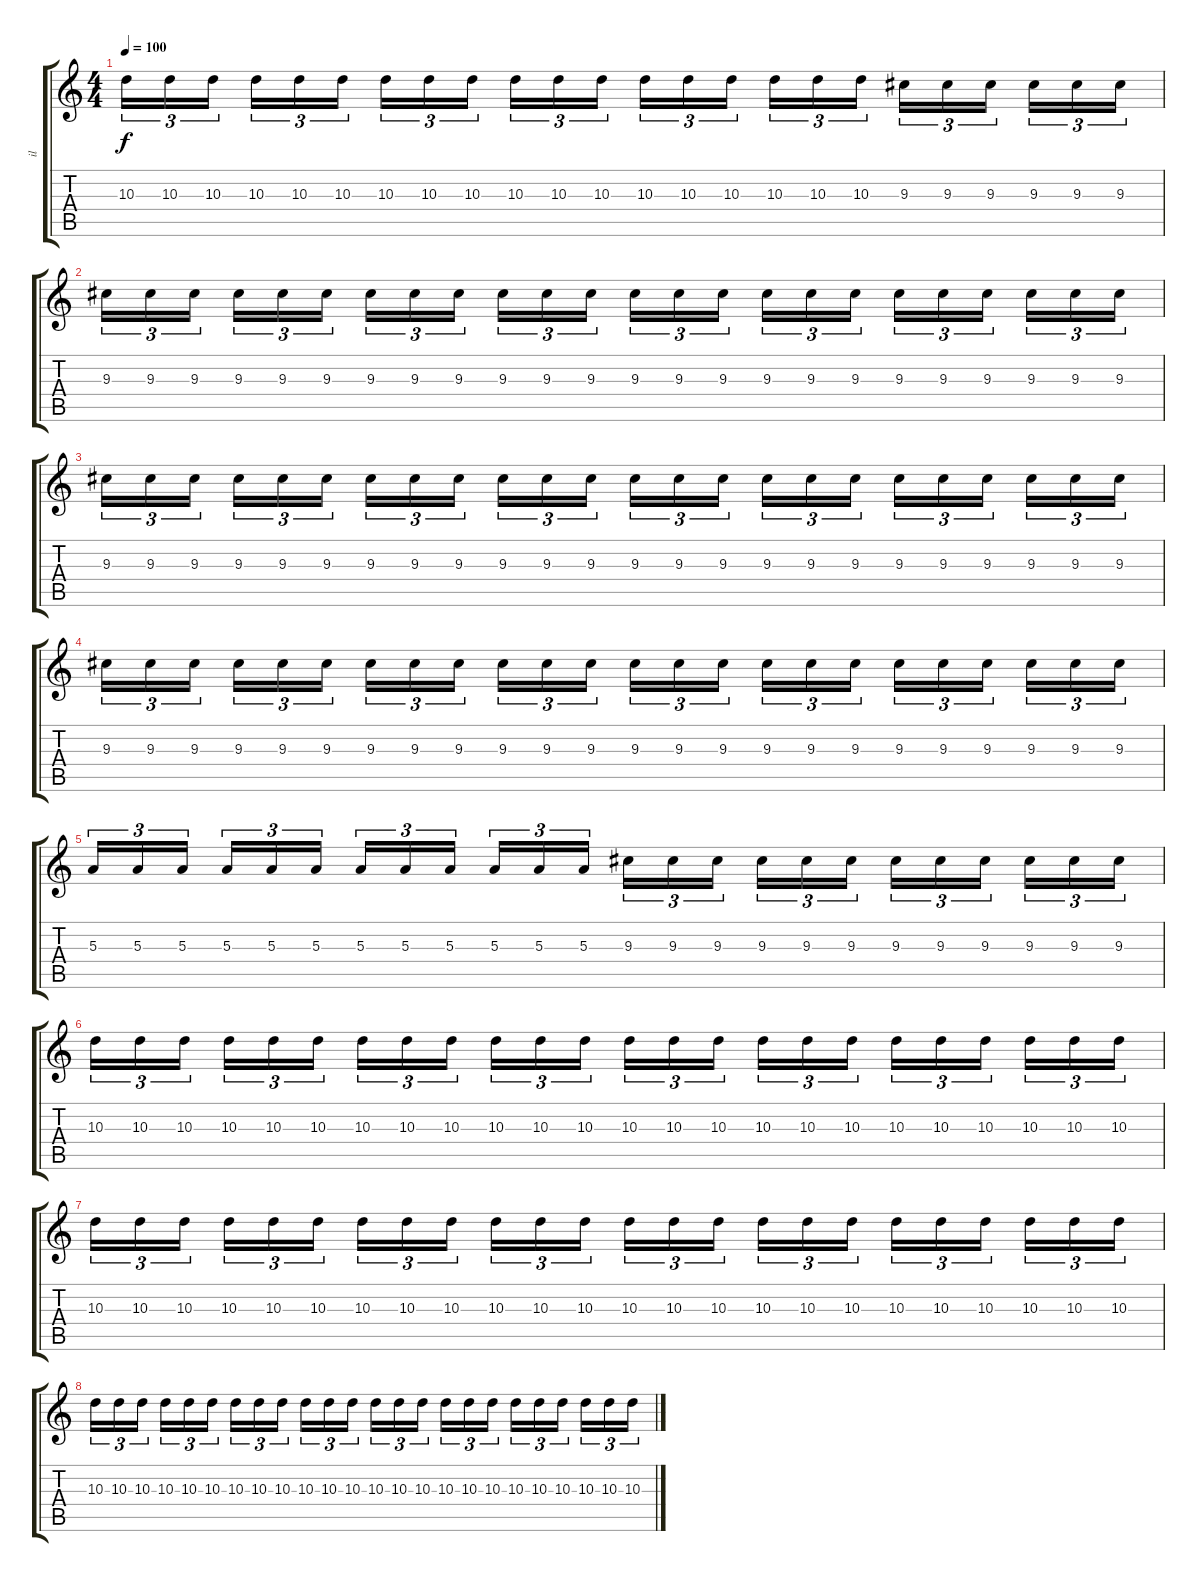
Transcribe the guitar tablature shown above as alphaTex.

\track ("il" "il") {instrument distortionguitar}
\staff {score tabs}
\tuning (Db4 Ab3 E3 B2 Gb2 Db2) {hide}
\ts (4 4)
\tempo 100
\clef g2
\ks c
10.3.16{tu (3 2) dy f} 10.3.16{tu (3 2)} 10.3.16{tu (3 2) beam splitsecondary} 10.3.16{tu (3 2)} 10.3.16{tu (3 2)} 10.3.16{tu (3 2)} 10.3.16{tu (3 2)} 10.3.16{tu (3 2)} 10.3.16{tu (3 2) beam splitsecondary} 10.3.16{tu (3 2)} 10.3.16{tu (3 2)} 10.3.16{tu (3 2)} 10.3.16{tu (3 2)} 10.3.16{tu (3 2)} 10.3.16{tu (3 2) beam splitsecondary} 10.3.16{tu (3 2)} 10.3.16{tu (3 2)} 10.3.16{tu (3 2)} 9.3.16{tu (3 2)} 9.3.16{tu (3 2)} 9.3.16{tu (3 2) beam splitsecondary} 9.3.16{tu (3 2)} 9.3.16{tu (3 2)} 9.3.16{tu (3 2)} |
9.3.16{tu (3 2)} 9.3.16{tu (3 2)} 9.3.16{tu (3 2) beam splitsecondary} 9.3.16{tu (3 2)} 9.3.16{tu (3 2)} 9.3.16{tu (3 2)} 9.3.16{tu (3 2)} 9.3.16{tu (3 2)} 9.3.16{tu (3 2) beam splitsecondary} 9.3.16{tu (3 2)} 9.3.16{tu (3 2)} 9.3.16{tu (3 2)} 9.3.16{tu (3 2)} 9.3.16{tu (3 2)} 9.3.16{tu (3 2) beam splitsecondary} 9.3.16{tu (3 2)} 9.3.16{tu (3 2)} 9.3.16{tu (3 2)} 9.3.16{tu (3 2)} 9.3.16{tu (3 2)} 9.3.16{tu (3 2) beam splitsecondary} 9.3.16{tu (3 2)} 9.3.16{tu (3 2)} 9.3.16{tu (3 2)} |
9.3.16{tu (3 2)} 9.3.16{tu (3 2)} 9.3.16{tu (3 2) beam splitsecondary} 9.3.16{tu (3 2)} 9.3.16{tu (3 2)} 9.3.16{tu (3 2)} 9.3.16{tu (3 2)} 9.3.16{tu (3 2)} 9.3.16{tu (3 2) beam splitsecondary} 9.3.16{tu (3 2)} 9.3.16{tu (3 2)} 9.3.16{tu (3 2)} 9.3.16{tu (3 2)} 9.3.16{tu (3 2)} 9.3.16{tu (3 2) beam splitsecondary} 9.3.16{tu (3 2)} 9.3.16{tu (3 2)} 9.3.16{tu (3 2)} 9.3.16{tu (3 2)} 9.3.16{tu (3 2)} 9.3.16{tu (3 2) beam splitsecondary} 9.3.16{tu (3 2)} 9.3.16{tu (3 2)} 9.3.16{tu (3 2)} |
9.3.16{tu (3 2)} 9.3.16{tu (3 2)} 9.3.16{tu (3 2) beam splitsecondary} 9.3.16{tu (3 2)} 9.3.16{tu (3 2)} 9.3.16{tu (3 2)} 9.3.16{tu (3 2)} 9.3.16{tu (3 2)} 9.3.16{tu (3 2) beam splitsecondary} 9.3.16{tu (3 2)} 9.3.16{tu (3 2)} 9.3.16{tu (3 2)} 9.3.16{tu (3 2)} 9.3.16{tu (3 2)} 9.3.16{tu (3 2) beam splitsecondary} 9.3.16{tu (3 2)} 9.3.16{tu (3 2)} 9.3.16{tu (3 2)} 9.3.16{tu (3 2)} 9.3.16{tu (3 2)} 9.3.16{tu (3 2) beam splitsecondary} 9.3.16{tu (3 2)} 9.3.16{tu (3 2)} 9.3.16{tu (3 2)} |
5.3.16{tu (3 2)} 5.3.16{tu (3 2)} 5.3.16{tu (3 2) beam splitsecondary} 5.3.16{tu (3 2)} 5.3.16{tu (3 2)} 5.3.16{tu (3 2)} 5.3.16{tu (3 2)} 5.3.16{tu (3 2)} 5.3.16{tu (3 2) beam splitsecondary} 5.3.16{tu (3 2)} 5.3.16{tu (3 2)} 5.3.16{tu (3 2)} 9.3.16{tu (3 2)} 9.3.16{tu (3 2)} 9.3.16{tu (3 2) beam splitsecondary} 9.3.16{tu (3 2)} 9.3.16{tu (3 2)} 9.3.16{tu (3 2)} 9.3.16{tu (3 2)} 9.3.16{tu (3 2)} 9.3.16{tu (3 2) beam splitsecondary} 9.3.16{tu (3 2)} 9.3.16{tu (3 2)} 9.3.16{tu (3 2)} |
10.3.16{tu (3 2)} 10.3.16{tu (3 2)} 10.3.16{tu (3 2) beam splitsecondary} 10.3.16{tu (3 2)} 10.3.16{tu (3 2)} 10.3.16{tu (3 2)} 10.3.16{tu (3 2)} 10.3.16{tu (3 2)} 10.3.16{tu (3 2) beam splitsecondary} 10.3.16{tu (3 2)} 10.3.16{tu (3 2)} 10.3.16{tu (3 2)} 10.3.16{tu (3 2)} 10.3.16{tu (3 2)} 10.3.16{tu (3 2) beam splitsecondary} 10.3.16{tu (3 2)} 10.3.16{tu (3 2)} 10.3.16{tu (3 2)} 10.3.16{tu (3 2)} 10.3.16{tu (3 2)} 10.3.16{tu (3 2) beam splitsecondary} 10.3.16{tu (3 2)} 10.3.16{tu (3 2)} 10.3.16{tu (3 2)} |
10.3.16{tu (3 2)} 10.3.16{tu (3 2)} 10.3.16{tu (3 2) beam splitsecondary} 10.3.16{tu (3 2)} 10.3.16{tu (3 2)} 10.3.16{tu (3 2)} 10.3.16{tu (3 2)} 10.3.16{tu (3 2)} 10.3.16{tu (3 2) beam splitsecondary} 10.3.16{tu (3 2)} 10.3.16{tu (3 2)} 10.3.16{tu (3 2)} 10.3.16{tu (3 2)} 10.3.16{tu (3 2)} 10.3.16{tu (3 2) beam splitsecondary} 10.3.16{tu (3 2)} 10.3.16{tu (3 2)} 10.3.16{tu (3 2)} 10.3.16{tu (3 2)} 10.3.16{tu (3 2)} 10.3.16{tu (3 2) beam splitsecondary} 10.3.16{tu (3 2)} 10.3.16{tu (3 2)} 10.3.16{tu (3 2)} |
10.3.16{tu (3 2)} 10.3.16{tu (3 2)} 10.3.16{tu (3 2) beam splitsecondary} 10.3.16{tu (3 2)} 10.3.16{tu (3 2)} 10.3.16{tu (3 2)} 10.3.16{tu (3 2)} 10.3.16{tu (3 2)} 10.3.16{tu (3 2) beam splitsecondary} 10.3.16{tu (3 2)} 10.3.16{tu (3 2)} 10.3.16{tu (3 2)} 10.3.16{tu (3 2)} 10.3.16{tu (3 2)} 10.3.16{tu (3 2) beam splitsecondary} 10.3.16{tu (3 2)} 10.3.16{tu (3 2)} 10.3.16{tu (3 2)} 10.3.16{tu (3 2)} 10.3.16{tu (3 2)} 10.3.16{tu (3 2) beam splitsecondary} 10.3.16{tu (3 2)} 10.3.16{tu (3 2)} 10.3.16{tu (3 2)}
